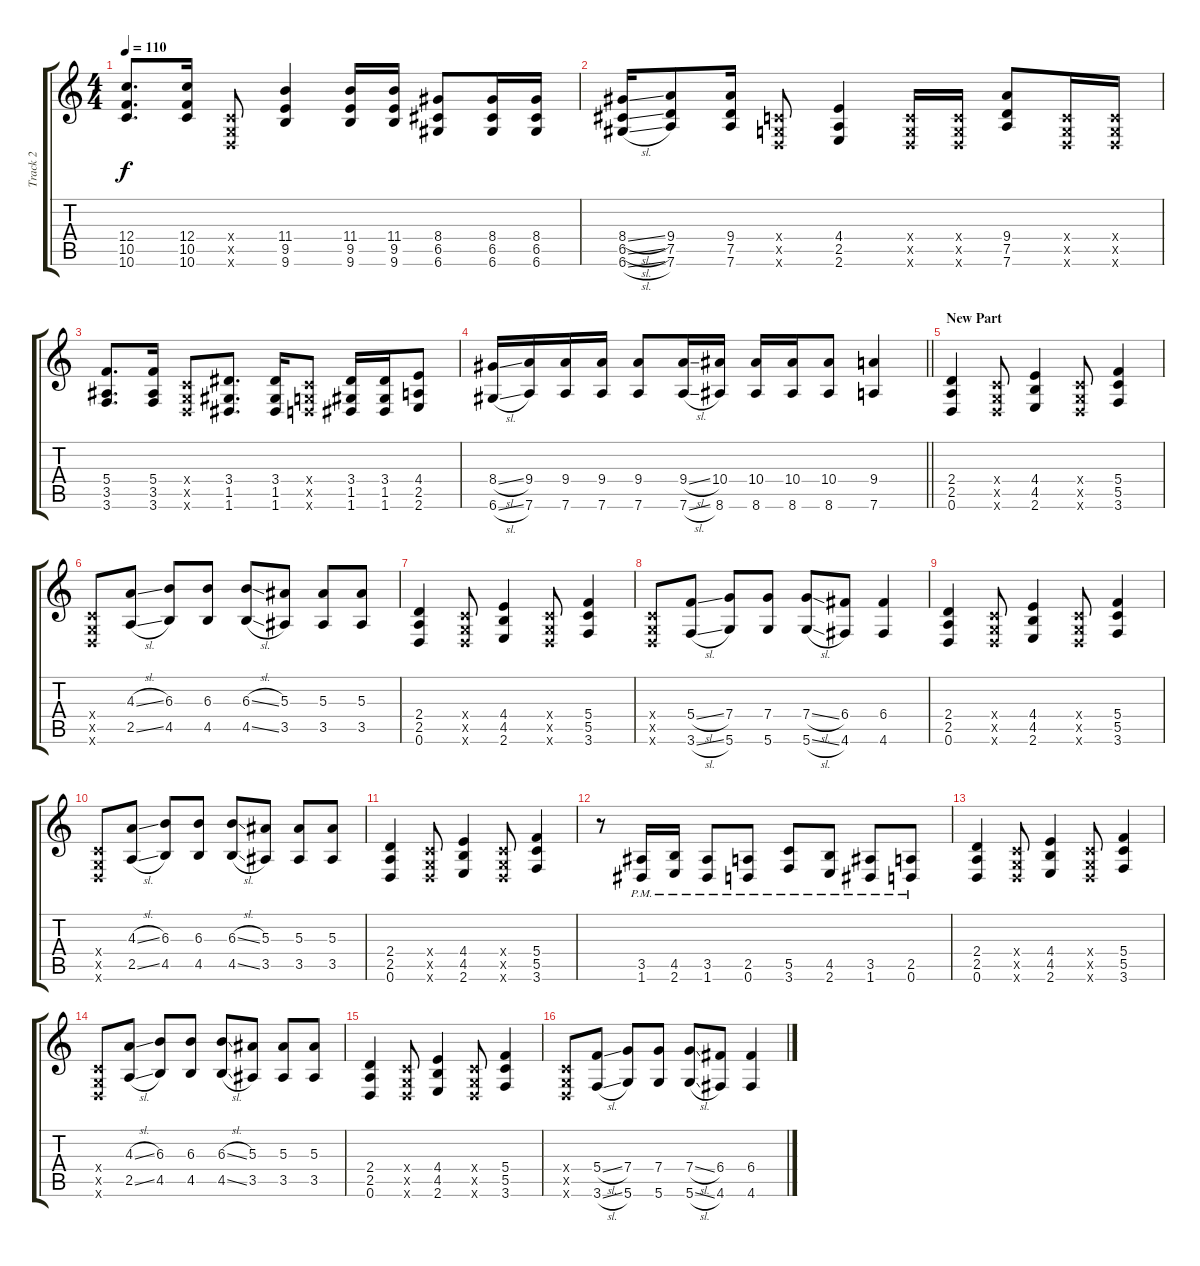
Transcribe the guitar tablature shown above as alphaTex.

\track ("Track 2" "Track 2") {instrument overdrivenguitar}
\staff {score tabs}
\tuning (D4 A3 F3 C3 G2 D2) {hide}
\ts (4 4)
\tempo 110
\clef g2
\ks c
(12.4 10.5 10.6).8{d dy f} (12.4 10.5 10.6).16 (0.4{x} 0.5{x} 0.6{x}).8 (11.4 9.5 9.6).4 (11.4 9.5 9.6).16 (11.4 9.5 9.6).16 (8.4 6.5 6.6).8 (8.4 6.5 6.6).16 (8.4 6.5 6.6).16 |
(8.4{sl} 6.5{sl} 6.6{sl}).16 (9.4 7.5 7.6).8 (9.4 7.5 7.6).16 (0.4{x} 0.5{x} 0.6{x}).8 (4.4 2.5 2.6).4 (0.4{x} 0.5{x} 0.6{x}).16 (0.4{x} 0.5{x} 0.6{x}).16 (9.4 7.5 7.6).8 (0.4{x} 0.5{x} 0.6{x}).16 (0.4{x} 0.5{x} 0.6{x}).16 |
(5.4 3.5 3.6).8{d} (5.4 3.5 3.6).16 (0.4{x} 0.5{x} 0.6{x}).8 (3.4 1.5 1.6).8{d} (3.4 1.5 1.6).16 (0.4{x} 0.5{x} 0.6{x}).8 (3.4 1.5 1.6).16 (3.4 1.5 1.6).16 (4.4 2.5 2.6).8 |
\barLineRight lightlight
(8.4{sl} 6.6{sl}).16 (9.4 7.6).16 (9.4 7.6).16 (9.4 7.6).16 (9.4 7.6).8 (9.4{sl} 7.6{sl}).16 (10.4 8.6).16 (10.4 8.6).16 (10.4 8.6).16 (10.4 8.6).8 (9.4 7.6).4 |
\section ("" "New Part")
(2.4 2.5 0.6).4{instrument overdrivenguitar} (0.4{x} 0.5{x} 0.6{x}).8 (4.4 4.5 2.6).4 (0.4{x} 0.5{x} 0.6{x}).8 (5.4 5.5 3.6).4 |
(0.4{x} 0.5{x} 0.6{x}).8 (4.3{sl} 2.5{sl}).8 (6.3 4.5).8 (6.3 4.5).8 (6.3{sl} 4.5{sl}).8 (5.3 3.5).8 (5.3 3.5).8 (5.3 3.5).8 |
(2.4 2.5 0.6).4 (0.4{x} 0.5{x} 0.6{x}).8 (4.4 4.5 2.6).4 (0.4{x} 0.5{x} 0.6{x}).8 (5.4 5.5 3.6).4 |
(0.4{x} 0.5{x} 0.6{x}).8 (5.4{sl} 3.6{sl}).8 (7.4 5.6).8 (7.4 5.6).8 (7.4{sl} 5.6{sl}).8 (6.4 4.6).8 (6.4 4.6).4 |
(2.4 2.5 0.6).4 (0.4{x} 0.5{x} 0.6{x}).8 (4.4 4.5 2.6).4 (0.4{x} 0.5{x} 0.6{x}).8 (5.4 5.5 3.6).4 |
(0.4{x} 0.5{x} 0.6{x}).8 (4.3{sl} 2.5{sl}).8 (6.3 4.5).8 (6.3 4.5).8 (6.3{sl} 4.5{sl}).8 (5.3 3.5).8 (5.3 3.5).8 (5.3 3.5).8 |
(2.4 2.5 0.6).4 (0.4{x} 0.5{x} 0.6{x}).8 (4.4 4.5 2.6).4 (0.4{x} 0.5{x} 0.6{x}).8 (5.4 5.5 3.6).4 |
r.8 (3.5{pm} 1.6{pm}).16 (4.5{pm} 2.6{pm}).16 (3.5{pm} 1.6{pm}).8 (2.5{pm} 0.6{pm}).8 (5.5{pm} 3.6{pm}).8 (4.5{pm} 2.6{pm}).8 (3.5{pm} 1.6{pm}).8 (2.5{pm} 0.6{pm}).8 |
(2.4 2.5 0.6).4 (0.4{x} 0.5{x} 0.6{x}).8 (4.4 4.5 2.6).4 (0.4{x} 0.5{x} 0.6{x}).8 (5.4 5.5 3.6).4 |
(0.4{x} 0.5{x} 0.6{x}).8 (4.3{sl} 2.5{sl}).8 (6.3 4.5).8 (6.3 4.5).8 (6.3{sl} 4.5{sl}).8 (5.3 3.5).8 (5.3 3.5).8 (5.3 3.5).8 |
(2.4 2.5 0.6).4 (0.4{x} 0.5{x} 0.6{x}).8 (4.4 4.5 2.6).4 (0.4{x} 0.5{x} 0.6{x}).8 (5.4 5.5 3.6).4 |
(0.4{x} 0.5{x} 0.6{x}).8 (5.4{sl} 3.6{sl}).8 (7.4 5.6).8 (7.4 5.6).8 (7.4{sl} 5.6{sl}).8 (6.4 4.6).8 (6.4 4.6).4
